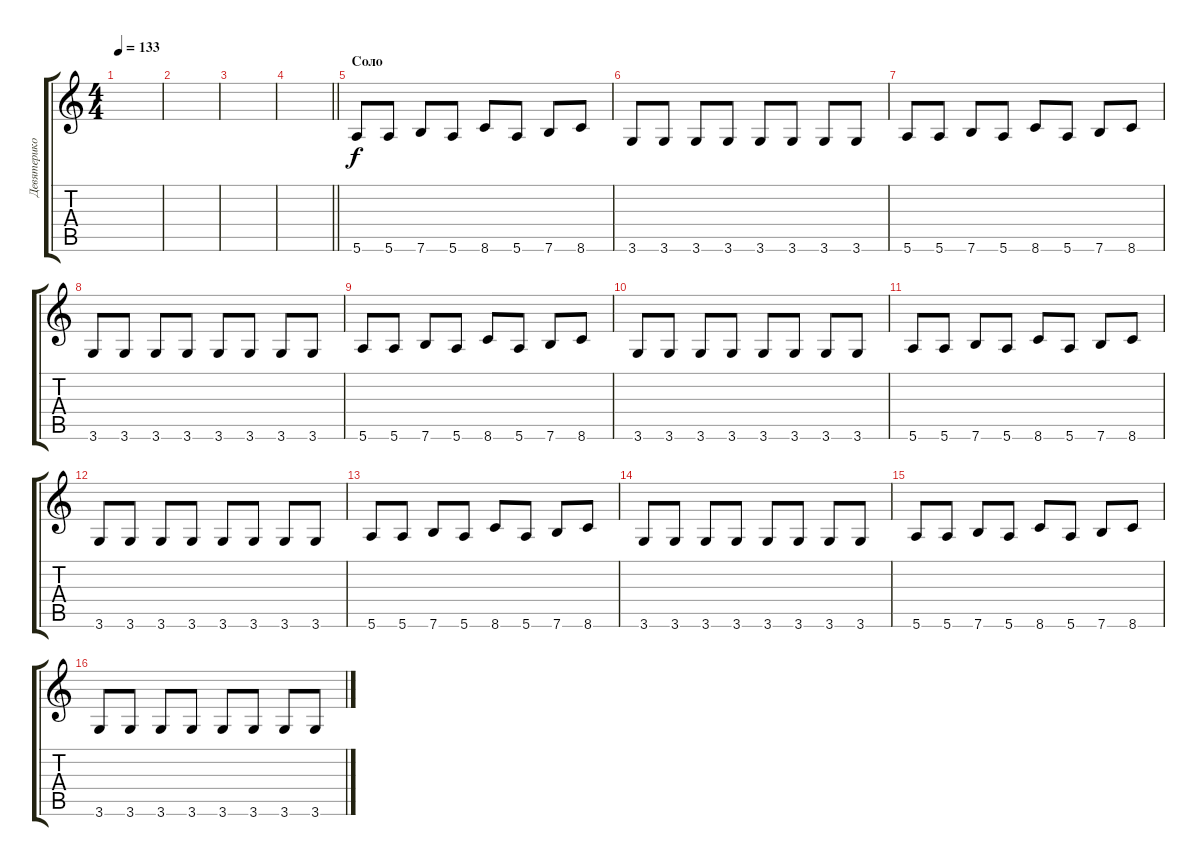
\track ("Девятериков" "Девятерико") {instrument electricguitarmuted}
\staff {score tabs}
\tuning (E4 B3 G3 D3 A2 E2) {hide}
\ts (4 4)
\tempo 133
\clef g2
\ks c
|
|
|
\barLineRight lightlight
|
\section ("" "Соло")
5.6.8 5.6.8 7.6.8 5.6.8 8.6.8 5.6.8 7.6.8 8.6.8 |
3.6.8 3.6.8 3.6.8 3.6.8 3.6.8 3.6.8 3.6.8 3.6.8 |
5.6.8 5.6.8 7.6.8 5.6.8 8.6.8 5.6.8 7.6.8 8.6.8 |
3.6.8 3.6.8 3.6.8 3.6.8 3.6.8 3.6.8 3.6.8 3.6.8 |
5.6.8 5.6.8 7.6.8 5.6.8 8.6.8 5.6.8 7.6.8 8.6.8 |
3.6.8 3.6.8 3.6.8 3.6.8 3.6.8 3.6.8 3.6.8 3.6.8 |
5.6.8 5.6.8 7.6.8 5.6.8 8.6.8 5.6.8 7.6.8 8.6.8 |
3.6.8 3.6.8 3.6.8 3.6.8 3.6.8 3.6.8 3.6.8 3.6.8 |
5.6.8 5.6.8 7.6.8 5.6.8 8.6.8 5.6.8 7.6.8 8.6.8 |
3.6.8 3.6.8 3.6.8 3.6.8 3.6.8 3.6.8 3.6.8 3.6.8 |
5.6.8 5.6.8 7.6.8 5.6.8 8.6.8 5.6.8 7.6.8 8.6.8 |
3.6.8 3.6.8 3.6.8 3.6.8 3.6.8 3.6.8 3.6.8 3.6.8
